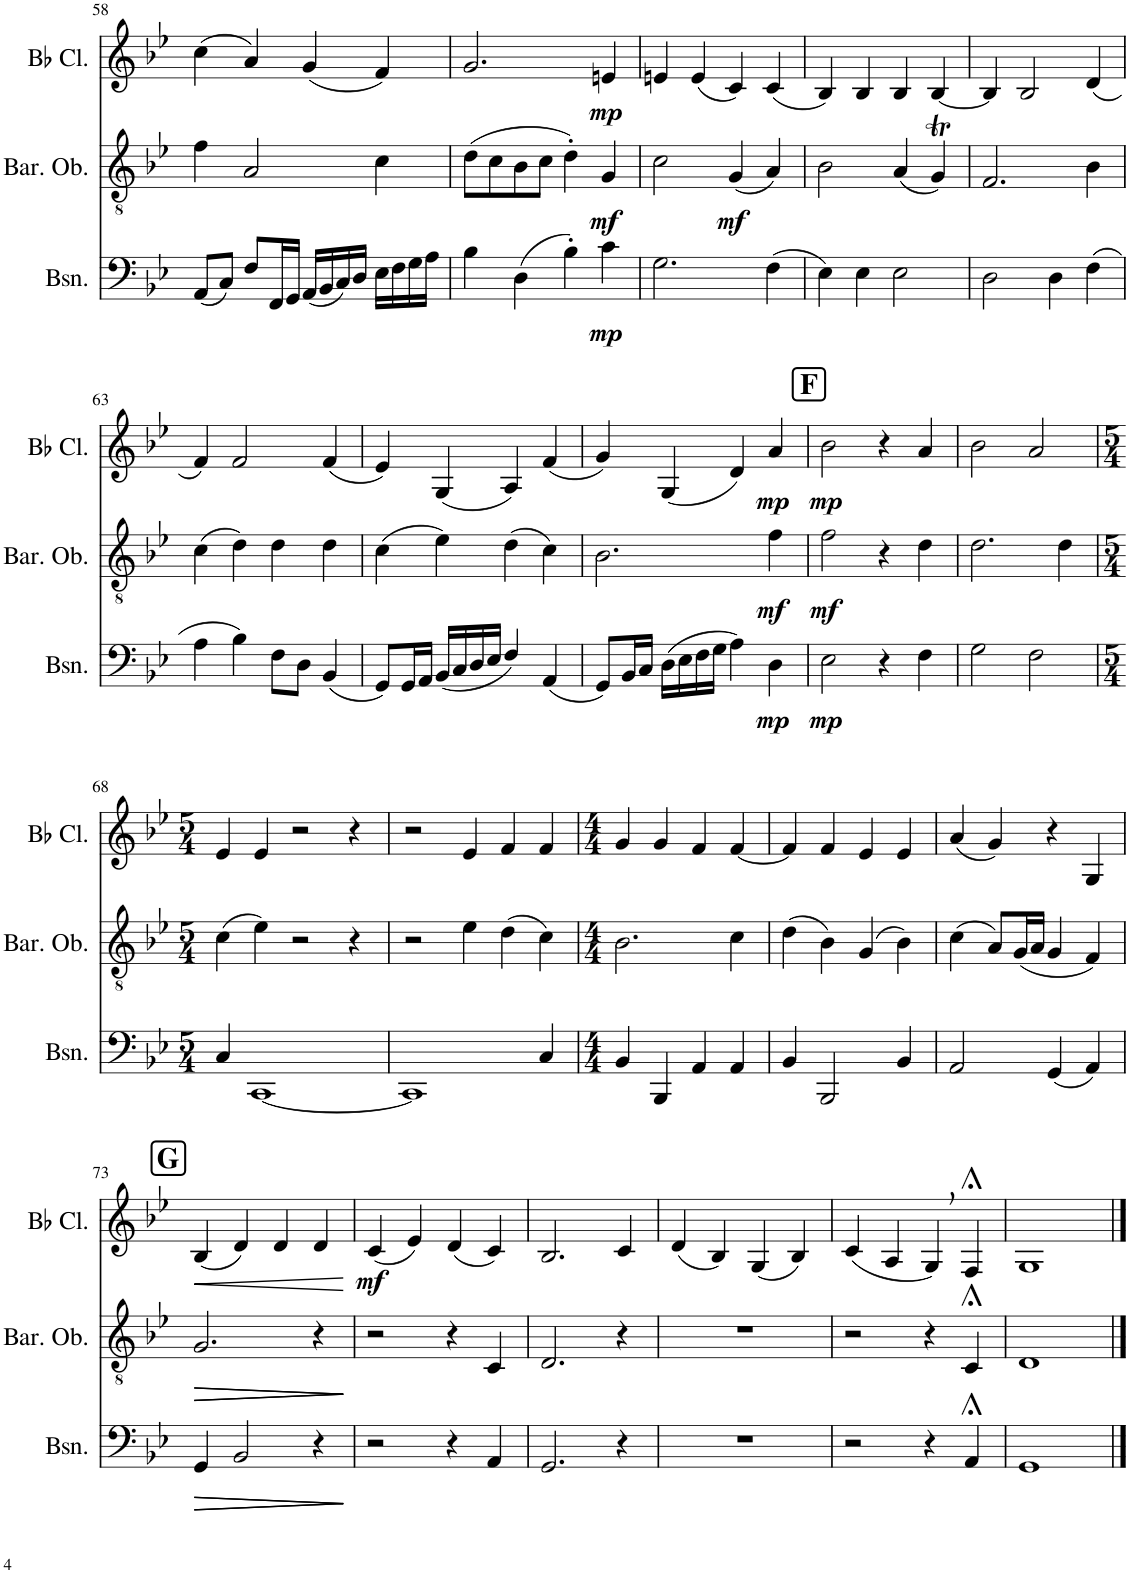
**kern	**dynam	**kern	**dynam	**kern	**dynam
*part3	*part3	*part2	*part2	*part1	*part1
*staff3	*staff3	*staff2	*staff2	*staff1	*staff1
*I"Bassoon	*	*I"Baritone Oboe	*	*I"Bb Clarinet	*
*I'Bsn.	*	*I'Bar. Ob.	*	*I'Bb Cl.	*
!!LO:PB:g=z
*clefF4	*	*clefGv2	*	*clefG2	*
*	*	*	*	*ITrd1c2	*
*k[b-e-]	*	*k[b-e-]	*	*k[b-e-]	*
*M4/4	*	*M4/4	*	*M4/4	*
=58	=58	=58	=58	=58	=58
(8AA/L	.	4f\	.	(4cc\	.
8C/J)	.	.	.	.	.
8F/L	.	2A/	.	4a/)	.
16FF/L	.	.	.	.	.
16GG/JJ	.	.	.	.	.
(16AA/LL	.	.	.	(4g/	.
16BB-/	.	.	.	.	.
16C/)	.	.	.	.	.
16D/JJ	.	.	.	.	.
16E-\LL	.	4c\	.	4f/)	.
16F\	.	.	.	.	.
16G\	.	.	.	.	.
16A\JJ	.	.	.	.	.
=59	=59	=59	=59	=59	=59
4B-\	.	(8d\L	.	2.g/	.
.	.	8c\	.	.	.
(4D\	.	8B-\	.	.	.
.	.	8c\J	.	.	.
4B-'\)	.	4d'\)	.	.	.
!	!LO:DY:b	!	!LO:DY:b	!	!LO:DY:b
4c\	mp	4G/	mf	4en/	mp
=60	=60	=60	=60	=60	=60
2.G\	.	2c\	.	4en/	.
.	.	.	.	(4e/	.
!	!	!	!LO:DY:b	!	!
.	.	(4G/	mf	4c/)	.
(4F\	.	4A/)	.	(4c/	.
=61	=61	=61	=61	=61	=61
4E-\)	.	2B-\	.	4B-/)	.
4E-\	.	.	.	4B-/	.
2E-\	.	(4A/	.	4B-/	.
.	.	4GT/)	.	[4B-/	.
=62	=62	=62	=62	=62	=62
2D\	.	2.F/	.	4B-/]	.
.	.	.	.	2B-/	.
4D\	.	.	.	.	.
(4F\	.	4B-\	.	(4d/	.
!!LO:LB:g=z
=63	=63	=63	=63	=63	=63
4A\	.	(4c\	.	4f/)	.
4B-\)	.	4d\)	.	2f/	.
8F\L	.	4d\	.	.	.
8D\J	.	.	.	.	.
(4BB-/	.	4d\	.	(4f/	.
=64	=64	=64	=64	=64	=64
8GG/L)	.	(4c\	.	4e-/)	.
16GG/L	.	.	.	.	.
16AA/JJ	.	.	.	.	.
(16BB-/LL	.	4e-\)	.	(4G/	.
16C/	.	.	.	.	.
16D/	.	.	.	.	.
16E-/JJ	.	.	.	.	.
4F/)	.	(4d\	.	4A/)	.
(4AA/	.	4c\)	.	(4f/	.
=65	=65	=65	=65	=65	=65
8GG/L)	.	2.B-\	.	4g/)	.
16BB-/L	.	.	.	.	.
16C/JJ	.	.	.	.	.
(16D\LL	.	.	.	(4G/	.
16E-\	.	.	.	.	.
16F\	.	.	.	.	.
16G\JJ	.	.	.	.	.
4A\)	.	.	.	4d/)	.
!	!LO:DY:b	!	!LO:DY:b	!	!LO:DY:b
4D\	mp	4f\	mf	4a/	mp
!!LO:REH:place=s1:a:B:cj:fs=14:t=F
=66	=66	=66	=66	=66	=66
!	!LO:DY:b	!	!LO:DY:b	!	!LO:DY:b
2E-\	mp	2f\	mf	2b-\	mp
4r	.	4r	.	4r	.
4F\	.	4d\	.	4a/	.
=67	=67	=67	=67	=67	=67
2G\	.	2.d\	.	2b-\	.
2F\	.	.	.	2a/	.
.	.	4d\	.	.	.
!!LO:LB:g=z
=68	=68	=68	=68	=68	=68
*M5/4	*	*M5/4	*	*M5/4	*
4C/	.	(4c\	.	4e-/	.
[1CC	.	4e-\)	.	4e-/	.
.	.	2r	.	2r	.
.	.	4r	.	4r	.
=69	=69	=69	=69	=69	=69
1CC]	.	2r	.	2r	.
.	.	4e-\	.	4e-/	.
.	.	(4d\	.	4f/	.
4C/	.	4c\)	.	4f/	.
=70	=70	=70	=70	=70	=70
*M4/4	*	*M4/4	*	*M4/4	*
4BB-/	.	2.B-\	.	4g/	.
4BBB-/	.	.	.	4g/	.
4AA/	.	.	.	4f/	.
4AA/	.	4c\	.	[4f/	.
=71	=71	=71	=71	=71	=71
4BB-/	.	(4d\	.	4f/]	.
2BBB-/	.	4B-\)	.	4f/	.
.	.	(4G/	.	4e-/	.
4BB-/	.	4B-\)	.	4e-/	.
=72	=72	=72	=72	=72	=72
2AA/	.	(4c\	.	(4a/	.
.	.	8A/L)	.	4g/)	.
.	.	(16G/L	.	.	.
.	.	16A/JJ	.	.	.
(4GG/	.	4G/	.	4r	.
4AA/)	.	4F/)	.	4G/	.
!!LO:LB:g=z
!!LO:REH:place=s1:a:B:cj:fs=14:t=G
=73	=73	=73	=73	=73	=73
!	!LO:HP:b	!	!LO:HP:b	!	!LO:HP:b
4GG/	>	2.G/	>	(4B-/	<
!	!LO:HP:b	!	!	!	!
2BB-/	>	.	.	4d/)	.
.	.	.	.	4d/	.
!	!	!	!LO:HP:b	!	!
4r	.	4r	>	4d/	.
.	] ]	.	] ]	.	[
=74	=74	=74	=74	=74	=74
!	!	!	!	!	!LO:DY:b
2r	.	2r	.	(4c/	mf
.	.	.	.	4e-/)	.
4r	.	4r	.	(4d/	.
4AA/	.	4C/	.	4c/)	.
=75	=75	=75	=75	=75	=75
2.GG/	.	2.D/	.	2.B-/	.
4r	.	4r	.	4c/	.
=76	=76	=76	=76	=76	=76
1r	.	1r	.	(4d/	.
.	.	.	.	4B-/)	.
.	.	.	.	(4G/	.
.	.	.	.	4B-/)	.
=77	=77	=77	=77	=77	=77
2r	.	2r	.	(4c/	.
.	.	.	.	4A/	.
4r	.	4r	.	4G,/)	.
4AA;</	.	4C;</	.	4F;</	.
=78	=78	=78	=78	=78	=78
1GG	.	1D	.	1G	.
==	==	==	==	==	==
*-	*-	*-	*-	*-	*-
